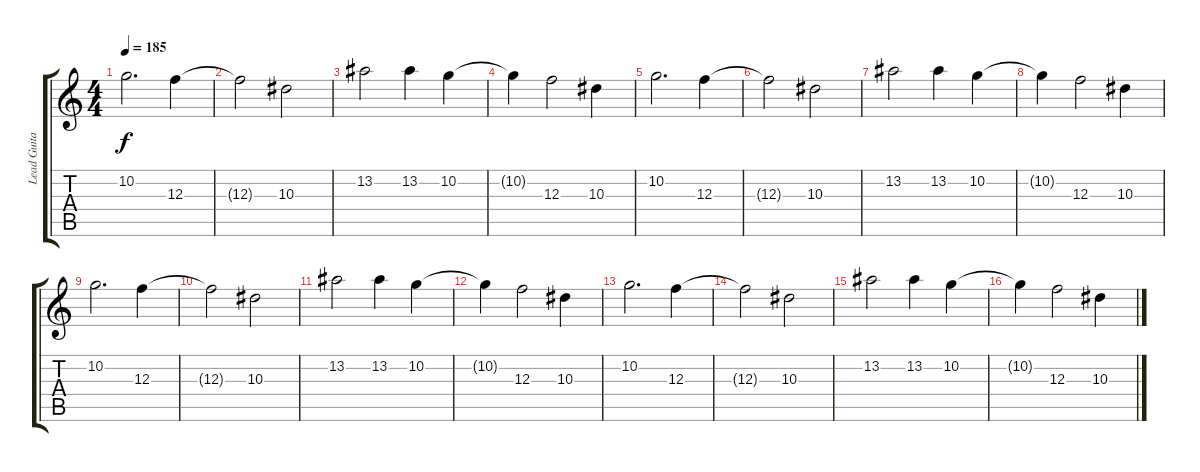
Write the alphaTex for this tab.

\track ("Lead Guitar" "Lead Guita") {instrument overdrivenguitar}
\staff {score tabs}
\tuning (D4 A3 F3 C3 G2 C2) {hide}
\ts (4 4)
\tempo 185
\clef g2
\ks c
10.2.2{d dy f} 12.3.4 |
12.3{t}.2 10.3.2 |
13.2.2 13.2.4 10.2.4 |
10.2{t}.4 12.3.2 10.3.4 |
10.2.2{d} 12.3.4 |
12.3{t}.2 10.3.2 |
13.2.2 13.2.4 10.2.4 |
10.2{t}.4 12.3.2 10.3.4 |
10.2.2{d} 12.3.4 |
12.3{t}.2 10.3.2 |
13.2.2 13.2.4 10.2.4 |
10.2{t}.4 12.3.2 10.3.4 |
10.2.2{d} 12.3.4 |
12.3{t}.2 10.3.2 |
13.2.2 13.2.4 10.2.4 |
10.2{t}.4 12.3.2 10.3.4
